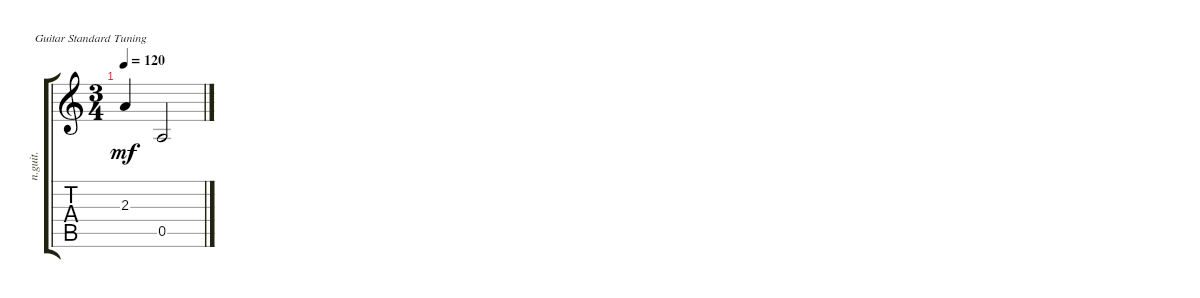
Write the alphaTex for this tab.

\defaultSystemsLayout 4
\bracketExtendMode groupsimilarinstruments
\useSystemSignSeparator
\otherSystemsTrackNameOrientation horizontal
\track ("Acoustic Guitar (Nylon)" "n.guit.") {instrument acousticguitarnylon}
\staff {score tabs}
\tuning (E4 B3 G3 D3 A2 E2)
\ts (3 4)
\tempo 120
\clef g2
\ks c
2.3.4{dy mf beam Up} 0.5.2{beam Up}
